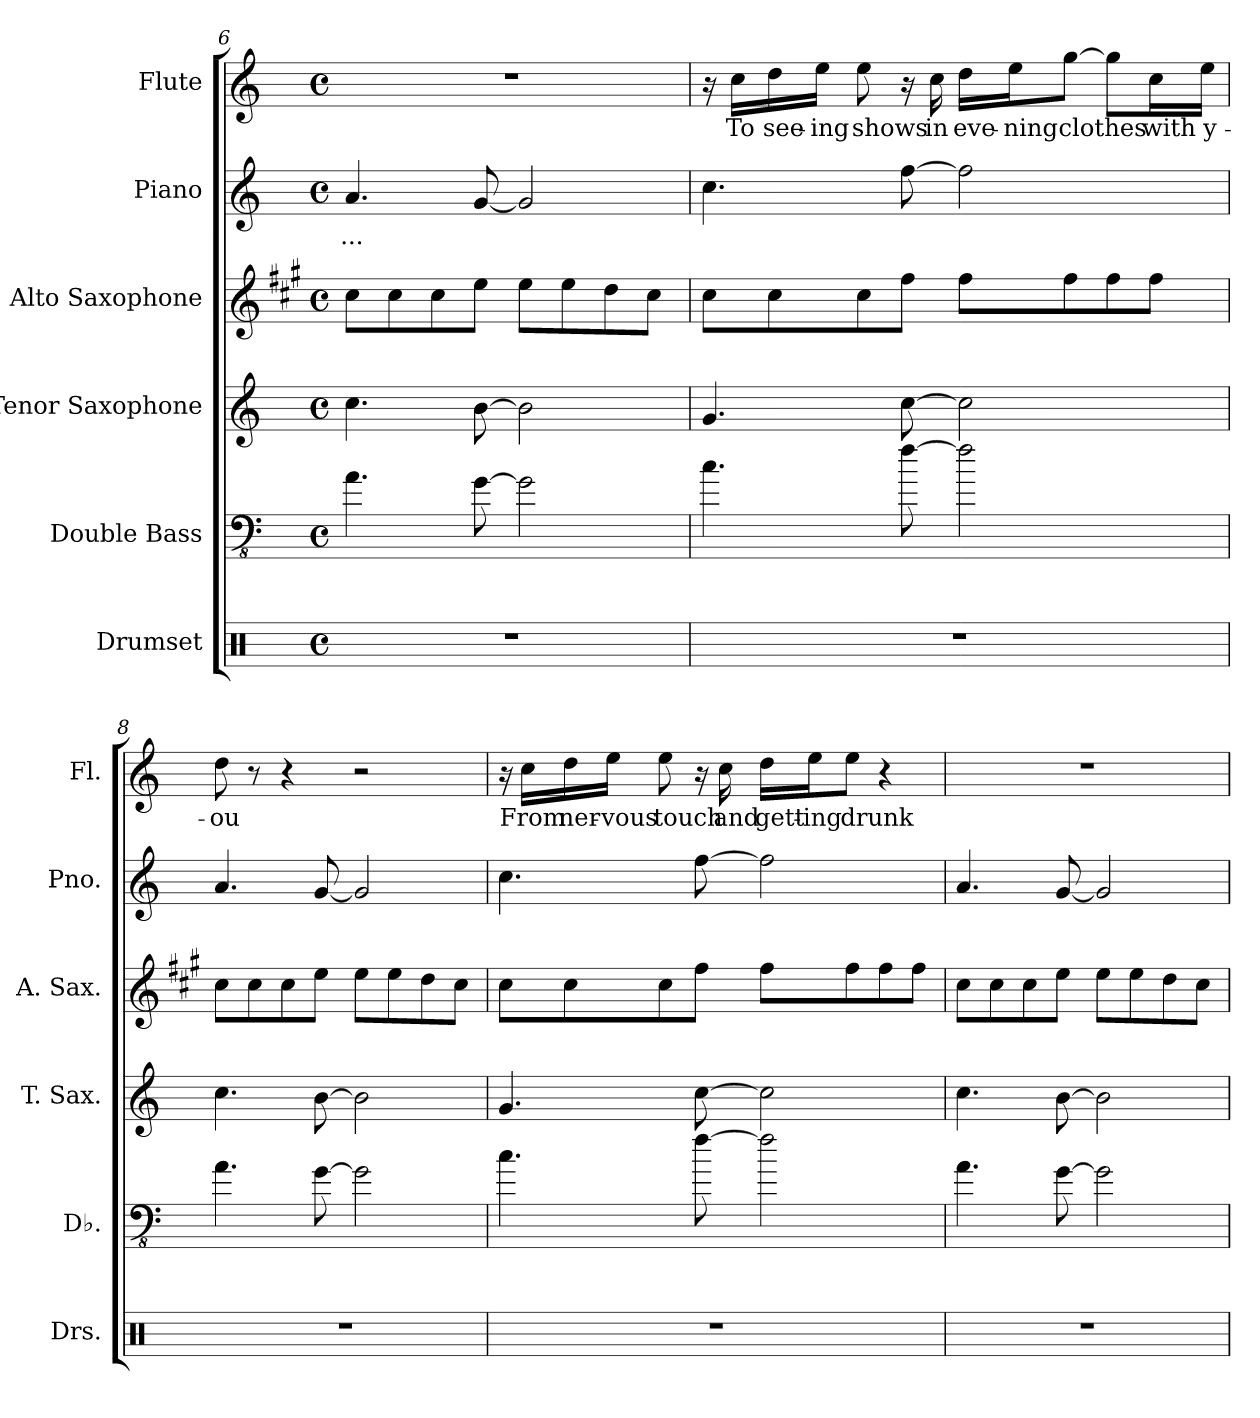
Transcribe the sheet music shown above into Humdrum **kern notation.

**kern	**kern	**kern	**kern	**kern	**text	**kern	**text
*part6	*part5	*part4	*part3	*part2	*part2	*part1	*part1
*staff6	*staff5	*staff4	*staff3	*staff2	*staff2	*staff1	*staff1
*I"Drumset	*I"Double Bass	*I"Tenor Saxophone	*I"Alto Saxophone	*I"Piano	*	*I"Flute	*
*I'Drs.	*I'Db.	*I'T. Sax.	*I'A. Sax.	*I'Pno.	*	*I'Fl.	*
*clefX	*clefFv4	*clefG2	*clefG2	*clefG2	*	*clefG2	*
*	*ITrd7c12	*ITrd8c14	*ITrd5c9	*	*	*	*
*k[]	*k[]	*k[]	*k[]	*k[]	*	*k[]	*
*M4/4	*M4/4	*M4/4	*M4/4	*M4/4	*	*M4/4	*
*met(c)	*met(c)	*met(c)	*met(c)	*met(c)	*	*met(c)	*
=6	=6	=6	=6	=6	=6	=6	=6
1r	4.AA\	4.c\	8e\L	4.a/	...	1r	.
.	.	.	8e\	.	.	.	.
.	.	.	8e\	.	.	.	.
.	[8GG\	[8B\	8g\J	[8g/	.	.	.
.	2GG\]	2B\]	8g\L	2g/]	.	.	.
.	.	.	8g\	.	.	.	.
.	.	.	8f\	.	.	.	.
.	.	.	8e\J	.	.	.	.
!!LO:PB:g=z
=7	=7	=7	=7	=7	=7	=7	=7
1r	4.C\	4.G/	8e\L	4.cc\	.	16r	.
.	.	.	.	.	.	16cc\LL	To
.	.	.	8e\	.	.	16dd\	see-
.	.	.	.	.	.	16ee\JJ	-ing
.	.	.	8e\	.	.	8ee\	shows
.	[8F\	[8c\	8a\J	[8ff\	.	16r	.
.	.	.	.	.	.	16cc\	in
.	2F\]	2c\]	8a\L	2ff\]	.	16dd\LL	eve-
.	.	.	.	.	.	16ee\J	-ning
.	.	.	8a\	.	.	[8gg\J	clothes
.	.	.	8a\	.	.	8gg\L]	.
.	.	.	8a\J	.	.	16cc\L	with
.	.	.	.	.	.	16ee\JJ	y-
=8	=8	=8	=8	=8	=8	=8	=8
1r	4.AA\	4.c\	8e\L	4.a/	.	8dd\	-ou
.	.	.	8e\	.	.	8r	.
.	.	.	8e\	.	.	4r	.
.	[8GG\	[8B\	8g\J	[8g/	.	.	.
.	2GG\]	2B\]	8g\L	2g/]	.	2r	.
.	.	.	8g\	.	.	.	.
.	.	.	8f\	.	.	.	.
.	.	.	8e\J	.	.	.	.
!!LO:LB:g=z
=9	=9	=9	=9	=9	=9	=9	=9
1r	4.C\	4.G/	8e\L	4.cc\	.	16r	.
.	.	.	.	.	.	16cc\LL	From
.	.	.	8e\	.	.	16dd\	ner-
.	.	.	.	.	.	16ee\JJ	-vous
.	.	.	8e\	.	.	8ee\	touch
.	[8F\	[8c\	8a\J	[8ff\	.	16r	.
.	.	.	.	.	.	16cc\	and
.	2F\]	2c\]	8a\L	2ff\]	.	16dd\LL	gett-
.	.	.	.	.	.	16ee\J	-ing
.	.	.	8a\	.	.	8ee\J	drunk
.	.	.	8a\	.	.	4r	.
.	.	.	8a\J	.	.	.	.
=10	=10	=10	=10	=10	=10	=10	=10
1r	4.AA\	4.c\	8e\L	4.a/	.	1r	.
.	.	.	8e\	.	.	.	.
.	.	.	8e\	.	.	.	.
.	[8GG\	[8B\	8g\J	[8g/	.	.	.
.	2GG\]	2B\]	8g\L	2g/]	.	.	.
.	.	.	8g\	.	.	.	.
.	.	.	8f\	.	.	.	.
.	.	.	8e\J	.	.	.	.
=	=	=	=	=	=	=	=
*-	*-	*-	*-	*-	*-	*-	*-
